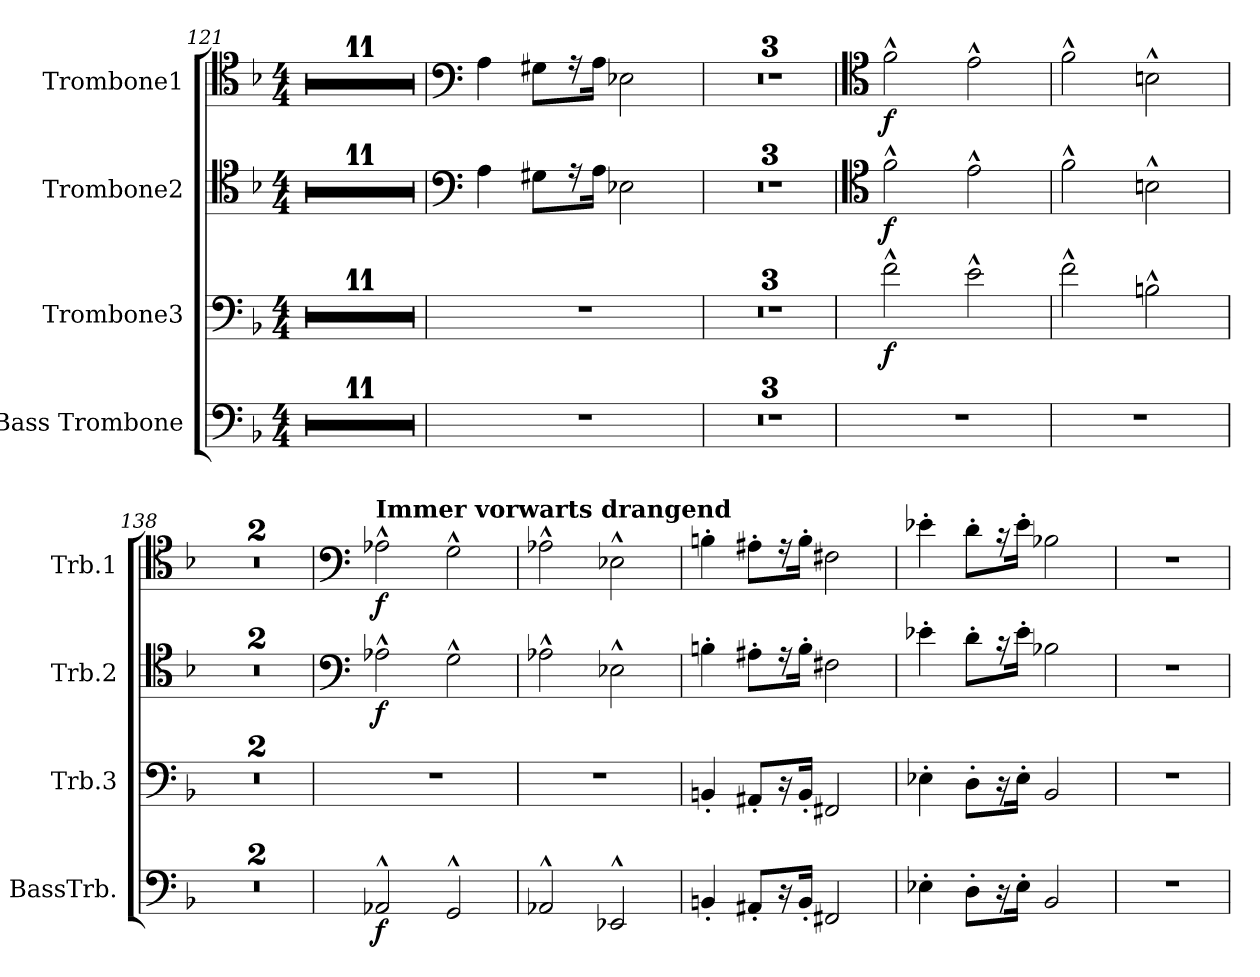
**kern	**dynam	**kern	**dynam	**kern	**dynam	**kern	**dynam
*part4	*part4	*part3	*part3	*part2	*part2	*part1	*part1
*staff4	*staff4	*staff3	*staff3	*staff2	*staff2	*staff1	*staff1
*I"Bass Trombone	*	*I"Trombone3	*	*I"Trombone2	*	*I"Trombone1	*
*I'BassTrb.	*	*I'Trb.3	*	*I'Trb.2	*	*I'Trb.1	*
*clefF4	*	*clefF4	*	*clefC4	*	*clefC4	*
*k[b-]	*	*k[b-]	*	*k[b-]	*	*k[b-]	*
*M4/4	*	*M4/4	*	*M4/4	*	*M4/4	*
=121	=121	=121	=121	=121	=121	=121	=121
1r	.	1r	.	1r	.	1r	.
=122	=122	=122	=122	=122	=122	=122	=122
1r	.	1r	.	1r	.	1r	.
=123	=123	=123	=123	=123	=123	=123	=123
1r	.	1r	.	1r	.	1r	.
=124	=124	=124	=124	=124	=124	=124	=124
1r	.	1r	.	1r	.	1r	.
=125	=125	=125	=125	=125	=125	=125	=125
1r	.	1r	.	1r	.	1r	.
=126	=126	=126	=126	=126	=126	=126	=126
1r	.	1r	.	1r	.	1r	.
=127	=127	=127	=127	=127	=127	=127	=127
1r	.	1r	.	1r	.	1r	.
=128	=128	=128	=128	=128	=128	=128	=128
1r	.	1r	.	1r	.	1r	.
=129	=129	=129	=129	=129	=129	=129	=129
1r	.	1r	.	1r	.	1r	.
=130	=130	=130	=130	=130	=130	=130	=130
1r	.	1r	.	1r	.	1r	.
=131	=131	=131	=131	=131	=131	=131	=131
1r	.	1r	.	1r	.	1r	.
=132	=132	=132	=132	=132	=132	=132	=132
*	*	*	*	*clefF4	*	*clefF4	*
1r	.	1r	.	4A\	.	4A\	.
.	.	.	.	8G#X\L	.	8G#X\L	.
.	.	.	.	16r	.	16r	.
.	.	.	.	16A\Jk	.	16A\Jk	.
.	.	.	.	2E-X\	.	2E-X\	.
=133	=133	=133	=133	=133	=133	=133	=133
1r	.	1r	.	1r	.	1r	.
=134	=134	=134	=134	=134	=134	=134	=134
1r	.	1r	.	1r	.	1r	.
=135	=135	=135	=135	=135	=135	=135	=135
1r	.	1r	.	1r	.	1r	.
=136	=136	=136	=136	=136	=136	=136	=136
*	*	*	*	*clefC4	*	*clefC4	*
!	!	!	!LO:DY:b	!	!LO:DY:b	!	!LO:DY:b
1r	.	2f^^\	f	2f^^\	f	2f^^\	f
.	.	2e^^\	.	2e^^\	.	2e^^\	.
=137	=137	=137	=137	=137	=137	=137	=137
1r	.	2f^^\	.	2f^^\	.	2f^^\	.
.	.	2Bn^^\	.	2Bn^^\	.	2Bn^^\	.
=138	=138	=138	=138	=138	=138	=138	=138
1r	.	1r	.	1r	.	1r	.
=139	=139	=139	=139	=139	=139	=139	=139
1r	.	1r	.	1r	.	1r	.
=140	=140	=140	=140	=140	=140	=140	=140
*	*	*	*	*clefF4	*	*clefF4	*
!	!	!	!	!	!	!LO:TX:a:B:t=Immer vorwarts drangend	!
!	!LO:DY:b	!	!	!	!LO:DY:b	!	!LO:DY:b
2AA-X^^/	f	1r	.	2A-X^^\	f	2A-X^^\	f
2GG^^/	.	.	.	2G^^\	.	2G^^\	.
!!LO:LB:g=z
=141	=141	=141	=141	=141	=141	=141	=141
2AA-X^^/	.	1r	.	2A-X^^\	.	2A-X^^\	.
2EE-X^^/	.	.	.	2E-X^^\	.	2E-X^^\	.
=142	=142	=142	=142	=142	=142	=142	=142
4BBn'/	.	4BBn'/	.	4Bn'\	.	4Bn'\	.
8AA#X'/L	.	8AA#X'/L	.	8A#X'\L	.	8A#X'\L	.
16r	.	16r	.	16r	.	16r	.
16BB'/Jk	.	16BB'/Jk	.	16B'\Jk	.	16B'\Jk	.
2FF#X/	.	2FF#X/	.	2F#X\	.	2F#X\	.
=143	=143	=143	=143	=143	=143	=143	=143
4E-X'\	.	4E-X'\	.	4e-X'\	.	4e-X'\	.
8D'\L	.	8D'\L	.	8d'\L	.	8d'\L	.
16r	.	16r	.	16r	.	16r	.
16E-'\Jk	.	16E-'\Jk	.	16e-'\Jk	.	16e-'\Jk	.
2BB-/	.	2BB-/	.	2B-X\	.	2B-X\	.
=144	=144	=144	=144	=144	=144	=144	=144
1r	.	1r	.	1r	.	1r	.
=	=	=	=	=	=	=	=
*-	*-	*-	*-	*-	*-	*-	*-
